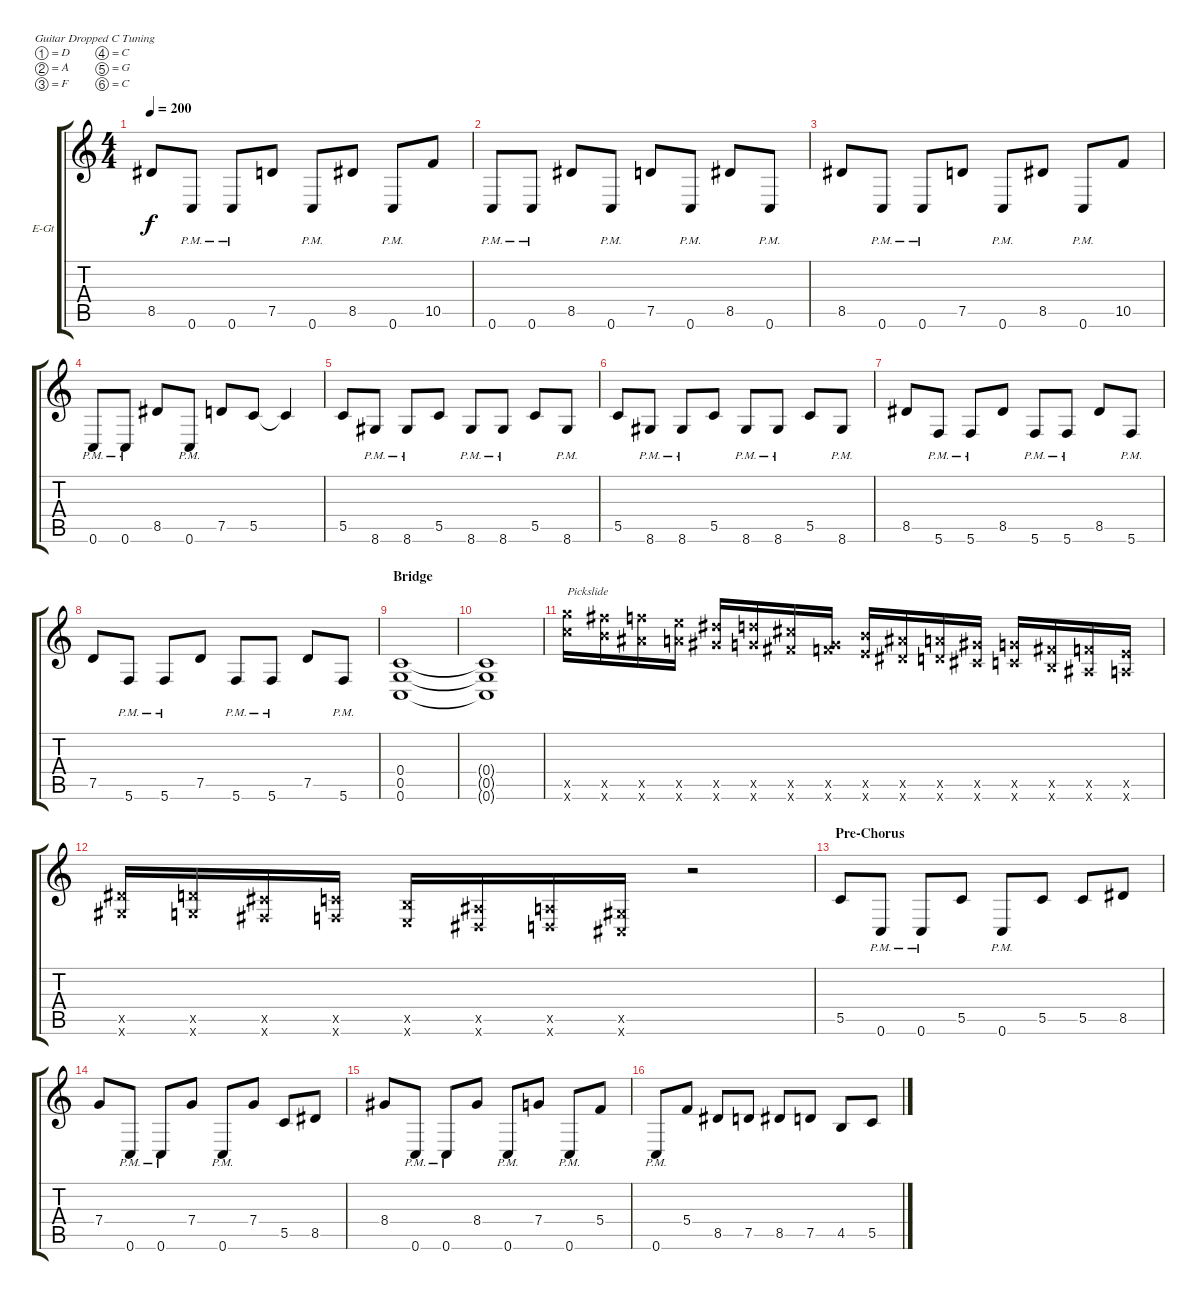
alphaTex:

\defaultSystemsLayout 4
\bracketExtendMode groupsimilarinstruments
\firstSystemTrackNameOrientation horizontal
\otherSystemsTrackNameOrientation horizontal
\track ("Guitar 2" "E-Gt") {instrument distortionguitar}
\staff {score tabs}
\tuning (D4 A3 F3 C3 G2 C2)
\ts (4 4)
\tempo 200
\clef g2
\ks c
8.5.8{dy f} 0.6{pm}.8 0.6{pm}.8 7.5.8 0.6{pm}.8 8.5.8 0.6{pm}.8 10.5.8 |
0.6{pm}.8 0.6{pm}.8 8.5.8 0.6{pm}.8 7.5.8 0.6{pm}.8 8.5.8 0.6{pm}.8 |
8.5.8 0.6{pm}.8 0.6{pm}.8 7.5.8 0.6{pm}.8 8.5.8 0.6{pm}.8 10.5.8 |
0.6{pm}.8 0.6{pm}.8 8.5.8 0.6{pm}.8 7.5.8 5.5.8 5.5{t}.4 |
5.5.8 8.6{pm}.8 8.6{pm}.8 5.5.8 8.6{pm}.8 8.6{pm}.8 5.5.8 8.6{pm}.8 |
5.5.8 8.6{pm}.8 8.6{pm}.8 5.5.8 8.6{pm}.8 8.6{pm}.8 5.5.8 8.6{pm}.8 |
8.5.8 5.6{pm}.8 5.6{pm}.8 8.5.8 5.6{pm}.8 5.6{pm}.8 8.5.8 5.6{pm}.8 |
7.5.8 5.6{pm}.8 5.6{pm}.8 7.5.8 5.6{pm}.8 5.6{pm}.8 7.5.8 5.6{pm}.8 |
\section ("" "Bridge")
(0.6 0.5 0.4).1 |
(0.4{t} 0.5{t} 0.6{t}).1 |
(24.6{x} 24.5{x}).16{txt "Pickslide"} (23.6{x} 23.5{x}).16 (22.6{x} 22.5{x}).16 (21.6{x} 21.5{x}).16 (20.6{x} 20.5{x}).16 (19.6{x} 19.5{x}).16 (18.6{x} 18.5{x}).16 (17.6{x} 12.5{x}).16 (16.6{x} 16.5{x}).16 (15.6{x} 15.5{x}).16 (14.6{x} 14.5{x}).16 (13.6{x} 13.5{x}).16 (12.6{x} 12.5{x}).16 (11.6{x} 11.5{x}).16 (10.6{x} 10.5{x}).16 (9.6{x} 9.5{x}).16 |
(8.6{x} 8.5{x}).16 (7.6{x} 7.5{x}).16 (6.6{x} 6.5{x}).16 (5.6{x} 5.5{x}).16 (4.6{x} 4.5{x}).16 (3.6{x} 3.5{x}).16 (2.6{x} 2.5{x}).16 (1.6{x} 1.5{x}).16 r.2 |
\section ("" "Pre-Chorus")
5.5.8 0.6{pm}.8 0.6{pm}.8 5.5.8 0.6{pm}.8 5.5.8 5.5.8 8.5.8 |
7.4.8 0.6{pm}.8 0.6{pm}.8 7.4.8 0.6{pm}.8 7.4.8 5.5.8 8.5.8 |
8.4.8 0.6{pm}.8 0.6{pm}.8 8.4.8 0.6{pm}.8 7.4.8 0.6{pm}.8 5.4.8 |
0.6{pm}.8 5.4.8 8.5.8 7.5.8 8.5.8 7.5.8 4.5.8 5.5.8
